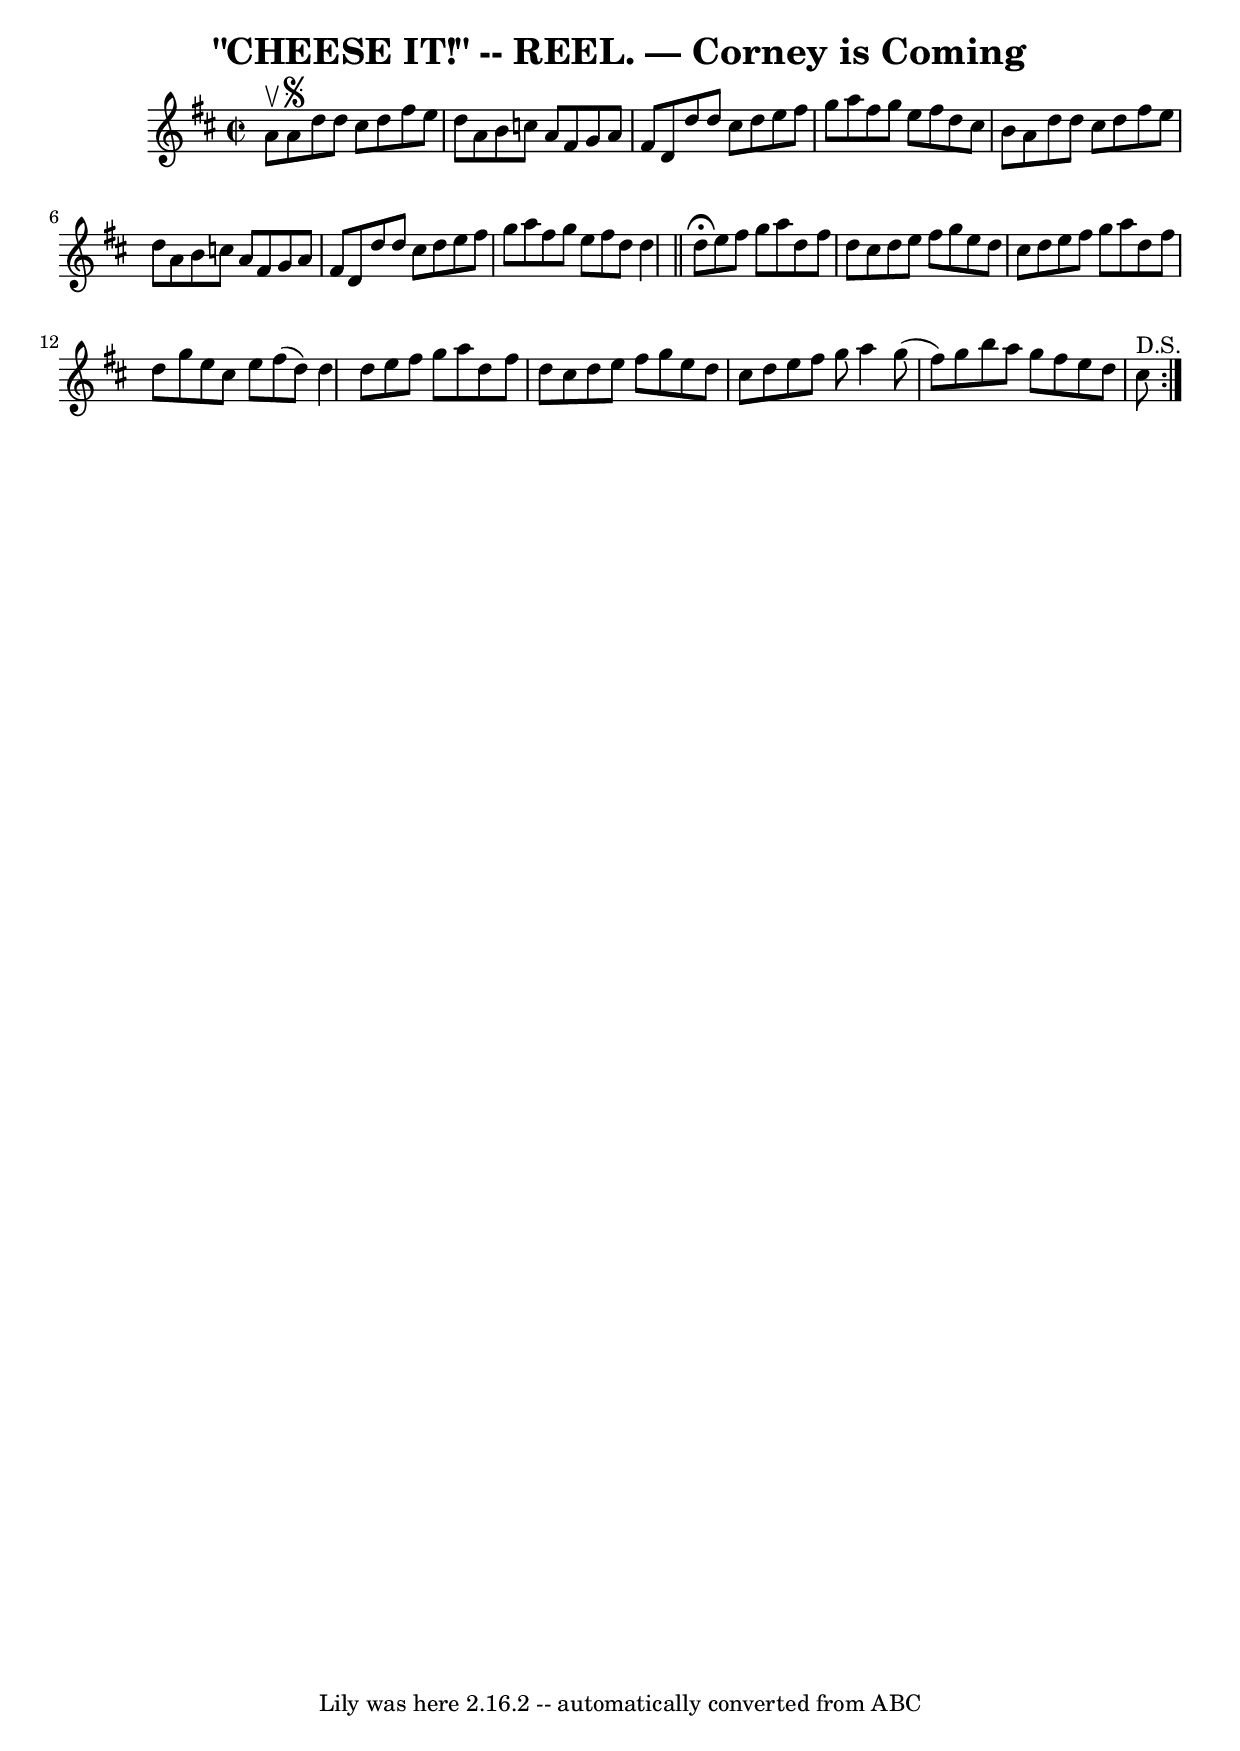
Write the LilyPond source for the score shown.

\version "2.16.2"
\include "Mammoth.ily"
\header {
  %% book = "Coles pg. 30.6"
  crossRefNumber = "14"
  footnotes = ""
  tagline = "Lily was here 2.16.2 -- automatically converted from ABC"
  title = "\"CHEESE IT!\" -- REEL. — Corney is Coming"

}
voicedefault =  {


  \override Staff.TimeSignature #'style = #'C
  \time 2/2 
  \key d \major a'8^\upbow   |
  a'8^\segno d''8 d''8  
  cis''8 d''8 fis''8 e''8 d''8  |
  a'8 b'8 c''8    
  a'8 fis'8 g'8 a'8 fis'8  |
  d'8 d''8 d''8 cis''8   
  d''8 e''8 fis''8 g''8  |
  a''8 fis''8 g''8 e''8    
  fis''8 d''8 cis''8 b'8  |
  a'8 d''8 d''8 cis''8    
  d''8 fis''8 e''8 d''8  |
  a'8 b'8 c''8 a'8 fis'8   
  g'8 a'8 fis'8  |
  d'8 d''8 d''8 cis''8 d''8 e''8  
  fis''8 g''8  |
  a''8 fis''8 g''8 e''8 fis''8 d''8   
  d''4    \bar "||"     
  \repeat volta 2 {
    d''8^\fermata e''8 fis''8    
    g''8 a''8 d''8 fis''8 d''8  |
    cis''8 d''8 e''8    
    fis''8 g''8 e''8 d''8 cis''8  |
    d''8 e''8 fis''8    
    g''8 a''8 d''8 fis''8 d''8  |
    g''8 e''8 cis''8    
    e''8 fis''8 (d''8) d''4  |
    d''8 e''8 fis''8 g''8 
    a''8 d''8 fis''8 d''8  |
    cis''8 d''8 e''8 fis''8  
    g''8 e''8 d''8 cis''8  |
    d''8 e''8 fis''8 g''8    
    a''4 g''8 (fis''8) |
    g''8 b''8 a''8 g''8 fis''8   
    e''8 d''8 cis''8^"D.S."   
  }   

}

\score{
  <<

    \context Staff="default"
    {
      \voicedefault 
      
    }

  >>
  \layout {
    
  }
  \midi {
  }

}
